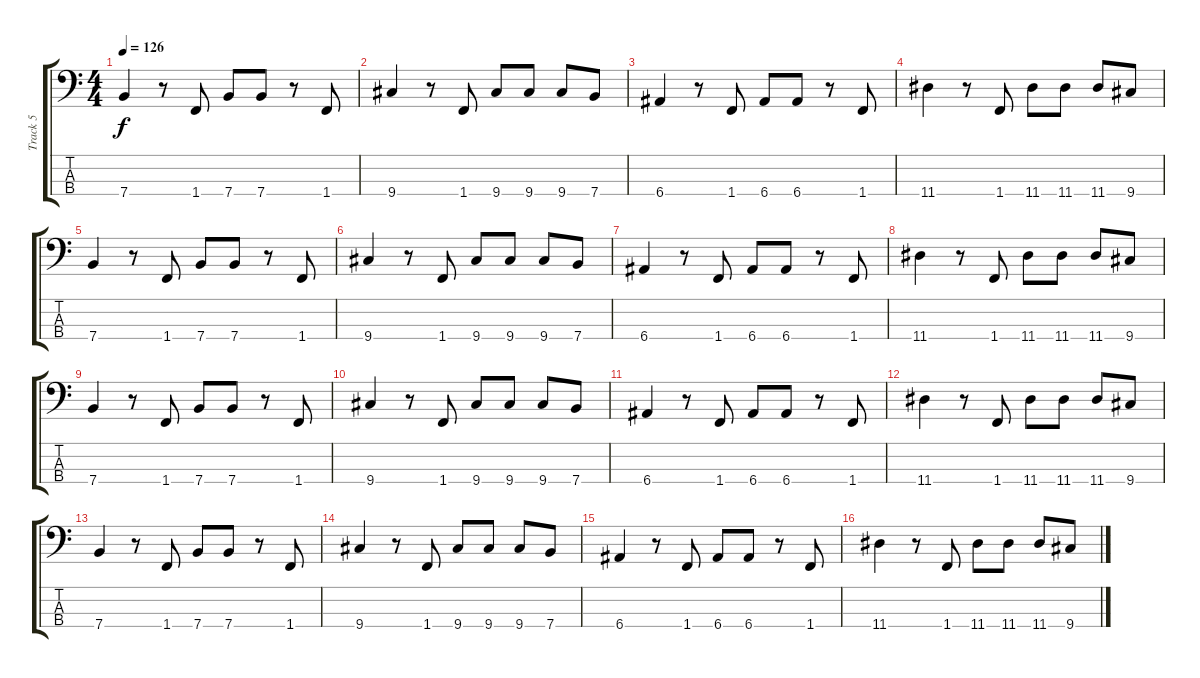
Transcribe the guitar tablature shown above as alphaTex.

\track ("Track 5" "Track 5") {instrument electricbassfinger}
\staff {score tabs}
\tuning (G2 D2 A1 E1) {hide}
\ts (4 4)
\tempo 126
\clef f4
\ks c
7.4.4{dy f} r.8 1.4.8 7.4.8 7.4.8 r.8 1.4.8 |
9.4.4 r.8 1.4.8 9.4.8 9.4.8 9.4.8 7.4.8 |
6.4.4 r.8 1.4.8 6.4.8 6.4.8 r.8 1.4.8 |
11.4.4 r.8 1.4.8 11.4.8 11.4.8 11.4.8 9.4.8 |
7.4.4 r.8 1.4.8 7.4.8 7.4.8 r.8 1.4.8 |
9.4.4 r.8 1.4.8 9.4.8 9.4.8 9.4.8 7.4.8 |
6.4.4 r.8 1.4.8 6.4.8 6.4.8 r.8 1.4.8 |
11.4.4 r.8 1.4.8 11.4.8 11.4.8 11.4.8 9.4.8 |
7.4.4 r.8 1.4.8 7.4.8 7.4.8 r.8 1.4.8 |
9.4.4 r.8 1.4.8 9.4.8 9.4.8 9.4.8 7.4.8 |
6.4.4 r.8 1.4.8 6.4.8 6.4.8 r.8 1.4.8 |
11.4.4 r.8 1.4.8 11.4.8 11.4.8 11.4.8 9.4.8 |
7.4.4 r.8 1.4.8 7.4.8 7.4.8 r.8 1.4.8 |
9.4.4 r.8 1.4.8 9.4.8 9.4.8 9.4.8 7.4.8 |
6.4.4 r.8 1.4.8 6.4.8 6.4.8 r.8 1.4.8 |
11.4.4 r.8 1.4.8 11.4.8 11.4.8 11.4.8 9.4.8
